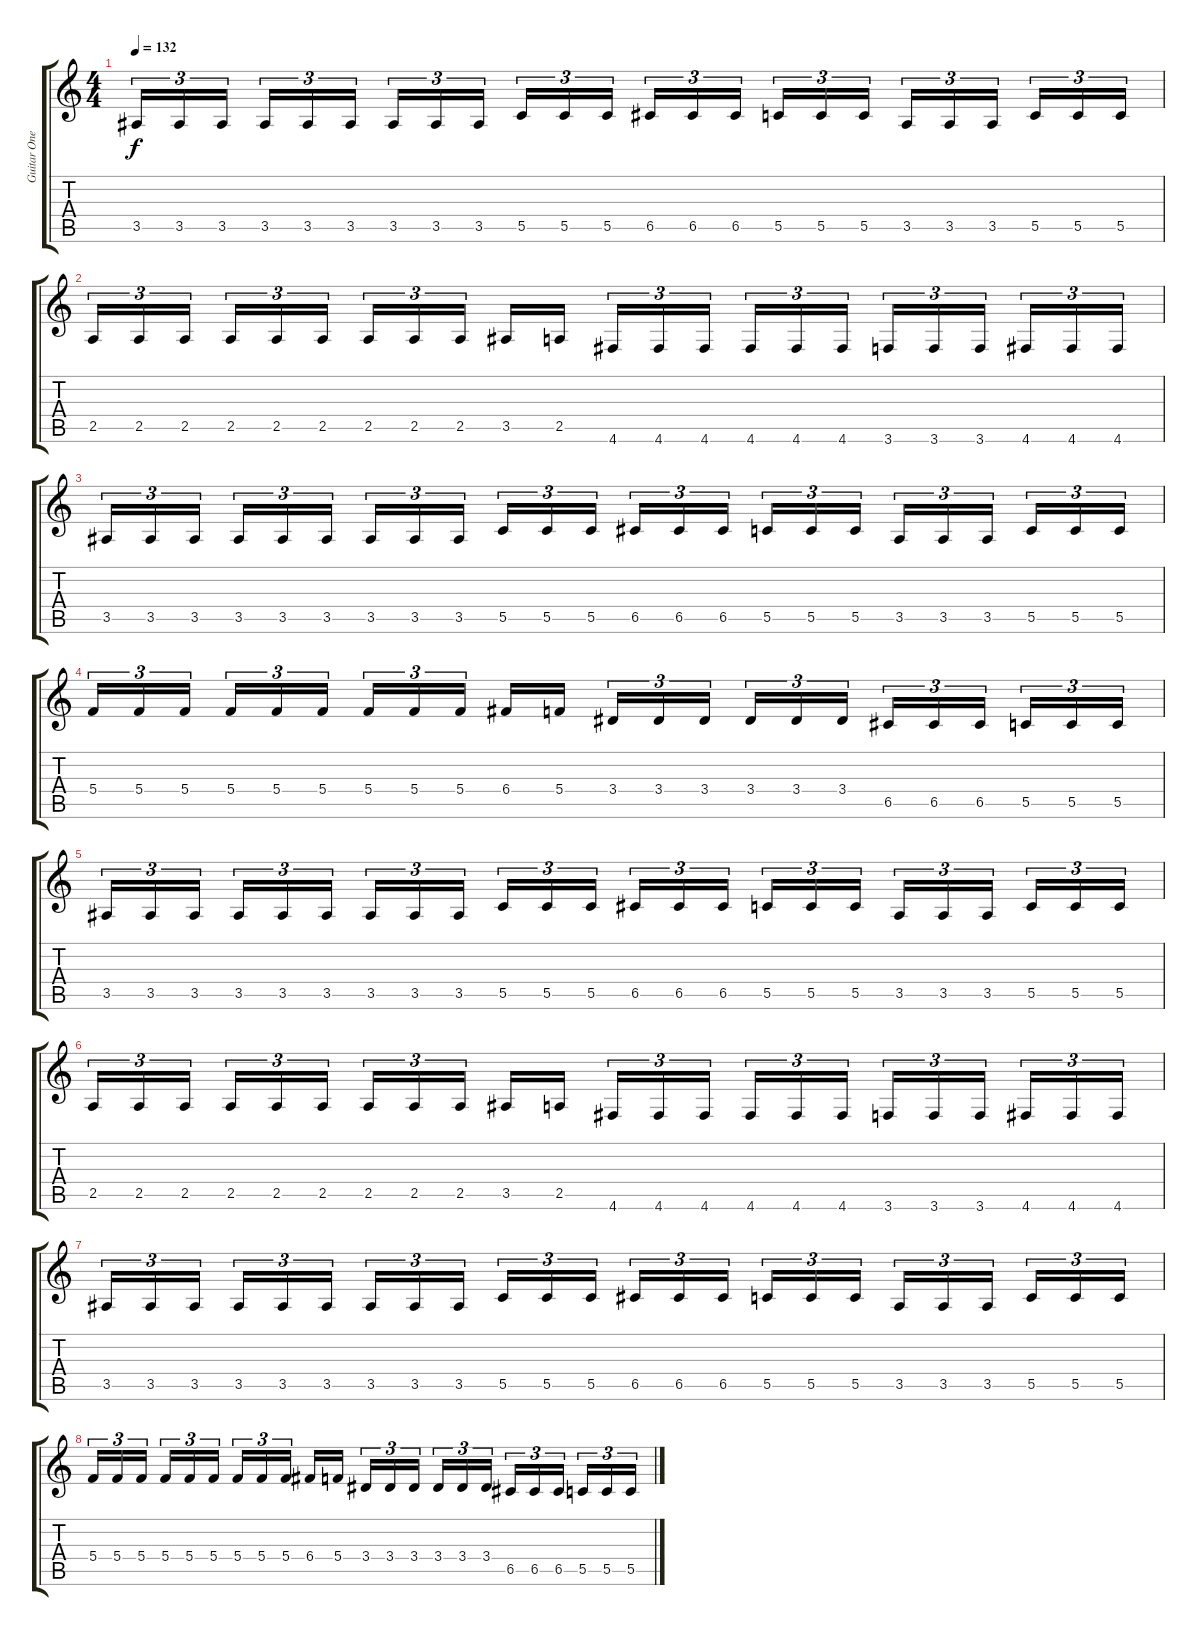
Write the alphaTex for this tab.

\track ("Guitar One" "Guitar One") {instrument overdrivenguitar}
\staff {score tabs}
\tuning (D4 A3 F3 C3 G2 D2) {hide}
\ts (4 4)
\tempo 132
\clef g2
\ks c
3.5.16{tu (3 2) dy f} 3.5.16{tu (3 2)} 3.5.16{tu (3 2) beam splitsecondary} 3.5.16{tu (3 2)} 3.5.16{tu (3 2)} 3.5.16{tu (3 2)} 3.5.16{tu (3 2)} 3.5.16{tu (3 2)} 3.5.16{tu (3 2) beam splitsecondary} 5.5.16{tu (3 2)} 5.5.16{tu (3 2)} 5.5.16{tu (3 2)} 6.5.16{tu (3 2)} 6.5.16{tu (3 2)} 6.5.16{tu (3 2) beam splitsecondary} 5.5.16{tu (3 2)} 5.5.16{tu (3 2)} 5.5.16{tu (3 2)} 3.5.16{tu (3 2)} 3.5.16{tu (3 2)} 3.5.16{tu (3 2) beam splitsecondary} 5.5.16{tu (3 2)} 5.5.16{tu (3 2)} 5.5.16{tu (3 2)} |
2.5.16{tu (3 2)} 2.5.16{tu (3 2)} 2.5.16{tu (3 2) beam splitsecondary} 2.5.16{tu (3 2)} 2.5.16{tu (3 2)} 2.5.16{tu (3 2)} 2.5.16{tu (3 2)} 2.5.16{tu (3 2)} 2.5.16{tu (3 2) beam splitsecondary} 3.5.16 2.5.16 4.6.16{tu (3 2)} 4.6.16{tu (3 2)} 4.6.16{tu (3 2) beam splitsecondary} 4.6.16{tu (3 2)} 4.6.16{tu (3 2)} 4.6.16{tu (3 2)} 3.6.16{tu (3 2)} 3.6.16{tu (3 2)} 3.6.16{tu (3 2) beam splitsecondary} 4.6.16{tu (3 2)} 4.6.16{tu (3 2)} 4.6.16{tu (3 2)} |
3.5.16{tu (3 2)} 3.5.16{tu (3 2)} 3.5.16{tu (3 2) beam splitsecondary} 3.5.16{tu (3 2)} 3.5.16{tu (3 2)} 3.5.16{tu (3 2)} 3.5.16{tu (3 2)} 3.5.16{tu (3 2)} 3.5.16{tu (3 2) beam splitsecondary} 5.5.16{tu (3 2)} 5.5.16{tu (3 2)} 5.5.16{tu (3 2)} 6.5.16{tu (3 2)} 6.5.16{tu (3 2)} 6.5.16{tu (3 2) beam splitsecondary} 5.5.16{tu (3 2)} 5.5.16{tu (3 2)} 5.5.16{tu (3 2)} 3.5.16{tu (3 2)} 3.5.16{tu (3 2)} 3.5.16{tu (3 2) beam splitsecondary} 5.5.16{tu (3 2)} 5.5.16{tu (3 2)} 5.5.16{tu (3 2)} |
5.4.16{tu (3 2)} 5.4.16{tu (3 2)} 5.4.16{tu (3 2) beam splitsecondary} 5.4.16{tu (3 2)} 5.4.16{tu (3 2)} 5.4.16{tu (3 2)} 5.4.16{tu (3 2)} 5.4.16{tu (3 2)} 5.4.16{tu (3 2) beam splitsecondary} 6.4.16 5.4.16 3.4.16{tu (3 2)} 3.4.16{tu (3 2)} 3.4.16{tu (3 2) beam splitsecondary} 3.4.16{tu (3 2)} 3.4.16{tu (3 2)} 3.4.16{tu (3 2)} 6.5.16{tu (3 2)} 6.5.16{tu (3 2)} 6.5.16{tu (3 2) beam splitsecondary} 5.5.16{tu (3 2)} 5.5.16{tu (3 2)} 5.5.16{tu (3 2)} |
3.5.16{tu (3 2)} 3.5.16{tu (3 2)} 3.5.16{tu (3 2) beam splitsecondary} 3.5.16{tu (3 2)} 3.5.16{tu (3 2)} 3.5.16{tu (3 2)} 3.5.16{tu (3 2)} 3.5.16{tu (3 2)} 3.5.16{tu (3 2) beam splitsecondary} 5.5.16{tu (3 2)} 5.5.16{tu (3 2)} 5.5.16{tu (3 2)} 6.5.16{tu (3 2)} 6.5.16{tu (3 2)} 6.5.16{tu (3 2) beam splitsecondary} 5.5.16{tu (3 2)} 5.5.16{tu (3 2)} 5.5.16{tu (3 2)} 3.5.16{tu (3 2)} 3.5.16{tu (3 2)} 3.5.16{tu (3 2) beam splitsecondary} 5.5.16{tu (3 2)} 5.5.16{tu (3 2)} 5.5.16{tu (3 2)} |
2.5.16{tu (3 2)} 2.5.16{tu (3 2)} 2.5.16{tu (3 2) beam splitsecondary} 2.5.16{tu (3 2)} 2.5.16{tu (3 2)} 2.5.16{tu (3 2)} 2.5.16{tu (3 2)} 2.5.16{tu (3 2)} 2.5.16{tu (3 2) beam splitsecondary} 3.5.16 2.5.16 4.6.16{tu (3 2)} 4.6.16{tu (3 2)} 4.6.16{tu (3 2) beam splitsecondary} 4.6.16{tu (3 2)} 4.6.16{tu (3 2)} 4.6.16{tu (3 2)} 3.6.16{tu (3 2)} 3.6.16{tu (3 2)} 3.6.16{tu (3 2) beam splitsecondary} 4.6.16{tu (3 2)} 4.6.16{tu (3 2)} 4.6.16{tu (3 2)} |
3.5.16{tu (3 2)} 3.5.16{tu (3 2)} 3.5.16{tu (3 2) beam splitsecondary} 3.5.16{tu (3 2)} 3.5.16{tu (3 2)} 3.5.16{tu (3 2)} 3.5.16{tu (3 2)} 3.5.16{tu (3 2)} 3.5.16{tu (3 2) beam splitsecondary} 5.5.16{tu (3 2)} 5.5.16{tu (3 2)} 5.5.16{tu (3 2)} 6.5.16{tu (3 2)} 6.5.16{tu (3 2)} 6.5.16{tu (3 2) beam splitsecondary} 5.5.16{tu (3 2)} 5.5.16{tu (3 2)} 5.5.16{tu (3 2)} 3.5.16{tu (3 2)} 3.5.16{tu (3 2)} 3.5.16{tu (3 2) beam splitsecondary} 5.5.16{tu (3 2)} 5.5.16{tu (3 2)} 5.5.16{tu (3 2)} |
5.4.16{tu (3 2)} 5.4.16{tu (3 2)} 5.4.16{tu (3 2) beam splitsecondary} 5.4.16{tu (3 2)} 5.4.16{tu (3 2)} 5.4.16{tu (3 2)} 5.4.16{tu (3 2)} 5.4.16{tu (3 2)} 5.4.16{tu (3 2) beam splitsecondary} 6.4.16 5.4.16 3.4.16{tu (3 2)} 3.4.16{tu (3 2)} 3.4.16{tu (3 2) beam splitsecondary} 3.4.16{tu (3 2)} 3.4.16{tu (3 2)} 3.4.16{tu (3 2)} 6.5.16{tu (3 2)} 6.5.16{tu (3 2)} 6.5.16{tu (3 2) beam splitsecondary} 5.5.16{tu (3 2)} 5.5.16{tu (3 2)} 5.5.16{tu (3 2)}
